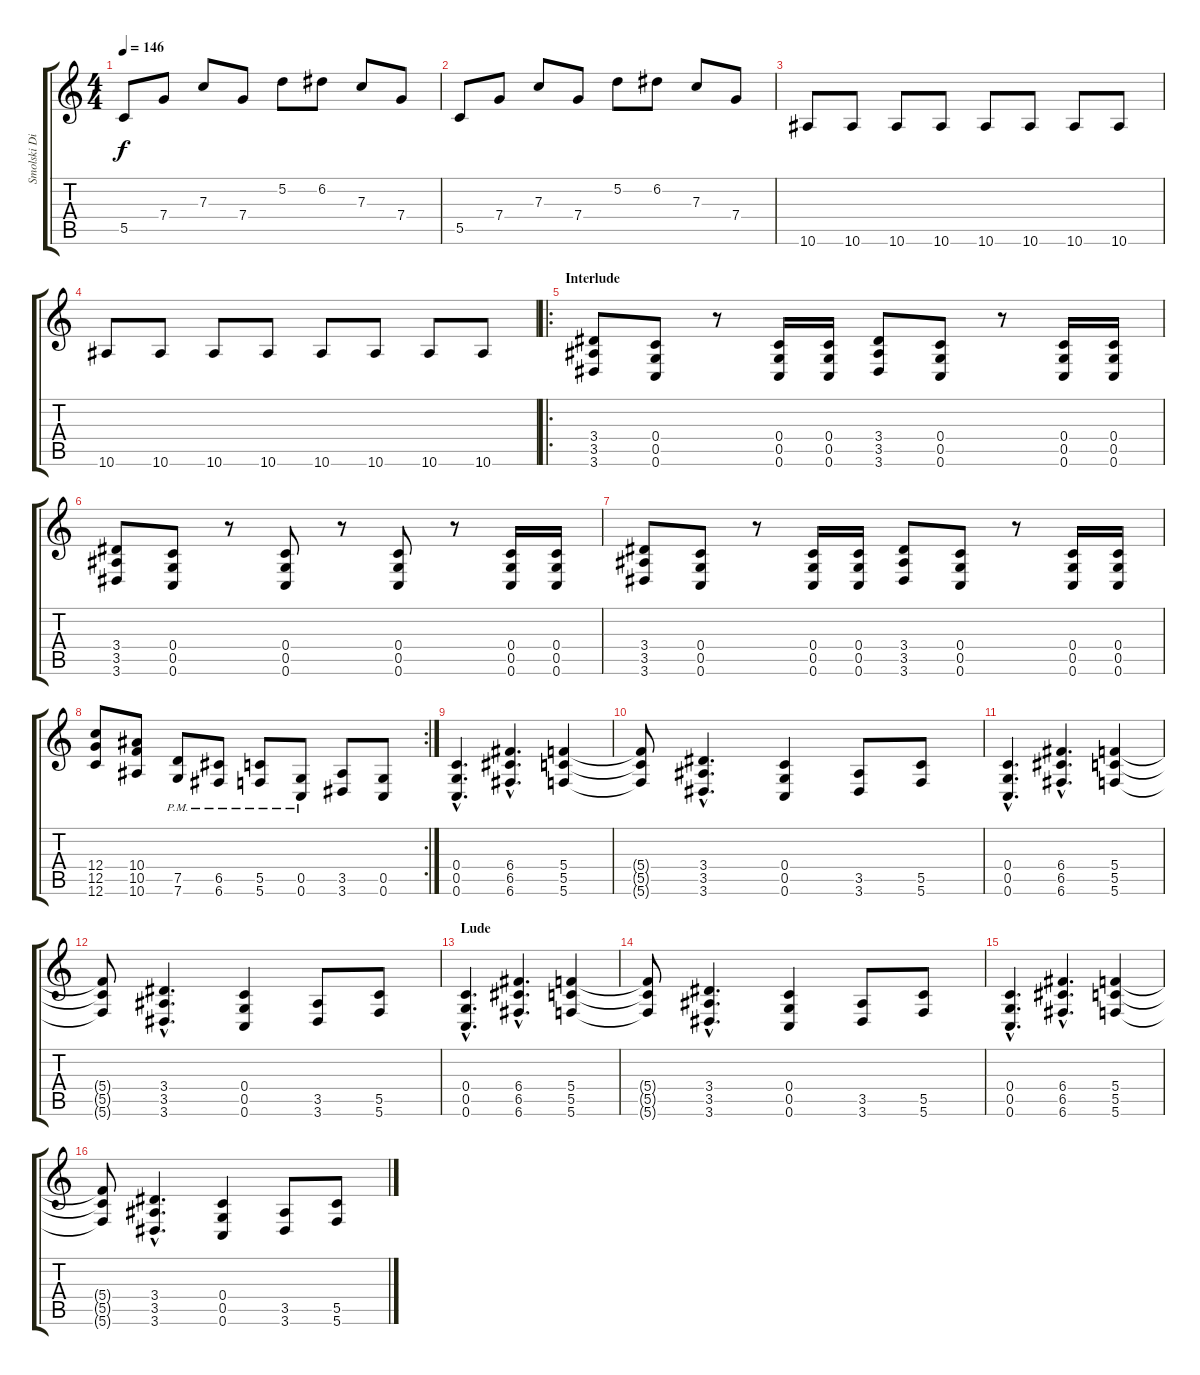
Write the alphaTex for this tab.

\track ("Smolski Dist Left" "Smolski Di") {instrument distortionguitar}
\staff {score tabs}
\tuning (D4 A3 F3 C3 G2 C2) {hide}
\ts (4 4)
\tempo 146
\clef g2
\ks c
5.5.8{dy f} 7.4.8 7.3.8 7.4.8 5.2.8 6.2.8 7.3.8 7.4.8 |
5.5.8 7.4.8 7.3.8 7.4.8 5.2.8 6.2.8 7.3.8 7.4.8 |
10.6.8 10.6.8 10.6.8 10.6.8 10.6.8 10.6.8 10.6.8 10.6.8 |
10.6.8 10.6.8 10.6.8 10.6.8 10.6.8 10.6.8 10.6.8 10.6.8 |
\ro
\section ("" "Interlude")
(3.4 3.5 3.6).8 (0.4 0.5 0.6).8 r.8 (0.4 0.5 0.6).16 (0.4 0.5 0.6).16 (3.4 3.5 3.6).8 (0.4 0.5 0.6).8 r.8 (0.4 0.5 0.6).16 (0.4 0.5 0.6).16 |
(3.4 3.5 3.6).8 (0.4 0.5 0.6).8 r.8 (0.4 0.5 0.6).8 r.8 (0.4 0.5 0.6).8 r.8 (0.4 0.5 0.6).16 (0.4 0.5 0.6).16 |
(3.4 3.5 3.6).8 (0.4 0.5 0.6).8 r.8 (0.4 0.5 0.6).16 (0.4 0.5 0.6).16 (3.4 3.5 3.6).8 (0.4 0.5 0.6).8 r.8 (0.4 0.5 0.6).16 (0.4 0.5 0.6).16 |
\rc 2
(12.4 12.5 12.6).8 (10.4 10.5 10.6).8 (7.5{pm} 7.6{pm}).8 (6.5{pm} 6.6{pm}).8 (5.5{pm} 5.6{pm}).8 (0.5{pm} 0.6{pm}).8 (3.5 3.6).8 (0.5 0.6).8 |
(0.4{hac} 0.5{hac} 0.6{hac}).4{d} (6.4{hac} 6.5{hac} 6.6{hac}).4{d} (5.4 5.5 5.6).4 |
(5.4{t} 5.5{t} 5.6{t}).8 (3.4{hac} 3.5{hac} 3.6{hac}).4{d} (0.4 0.5 0.6).4 (3.5 3.6).8 (5.5 5.6).8 |
(0.4{hac} 0.5{hac} 0.6{hac}).4{d} (6.4{hac} 6.5{hac} 6.6{hac}).4{d} (5.4 5.5 5.6).4 |
(5.4{t} 5.5{t} 5.6{t}).8 (3.4{hac} 3.5{hac} 3.6{hac}).4{d} (0.4 0.5 0.6).4 (3.5 3.6).8 (5.5 5.6).8 |
\section ("" "Lude")
(0.4{hac} 0.5{hac} 0.6{hac}).4{d} (6.4{hac} 6.5{hac} 6.6{hac}).4{d} (5.4 5.5 5.6).4 |
(5.4{t} 5.5{t} 5.6{t}).8 (3.4{hac} 3.5{hac} 3.6{hac}).4{d} (0.4 0.5 0.6).4 (3.5 3.6).8 (5.5 5.6).8 |
(0.4{hac} 0.5{hac} 0.6{hac}).4{d} (6.4{hac} 6.5{hac} 6.6{hac}).4{d} (5.4 5.5 5.6).4 |
(5.4{t} 5.5{t} 5.6{t}).8 (3.4{hac} 3.5{hac} 3.6{hac}).4{d} (0.4 0.5 0.6).4 (3.5 3.6).8 (5.5 5.6).8
